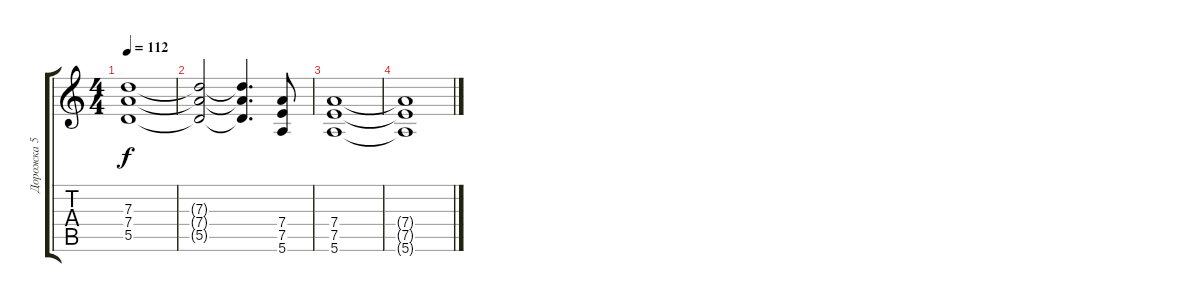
\track ("Дорожка 5" "Дорожка 5") {instrument distortionguitar}
\staff {score tabs}
\tuning (E4 B3 G3 D3 A2 E2) {hide}
\ts (4 4)
\tempo 112
\clef g2
\ks c
(7.3 7.4 5.5).1{dy f} |
(7.3{t} 7.4{t} 5.5{t}).2 (7.3{t} 7.4{t} 5.5{t}).4{d} (7.4 7.5 5.6).8 |
(7.4 7.5 5.6).1 |
(7.4{t} 7.5{t} 5.6{t}).1
